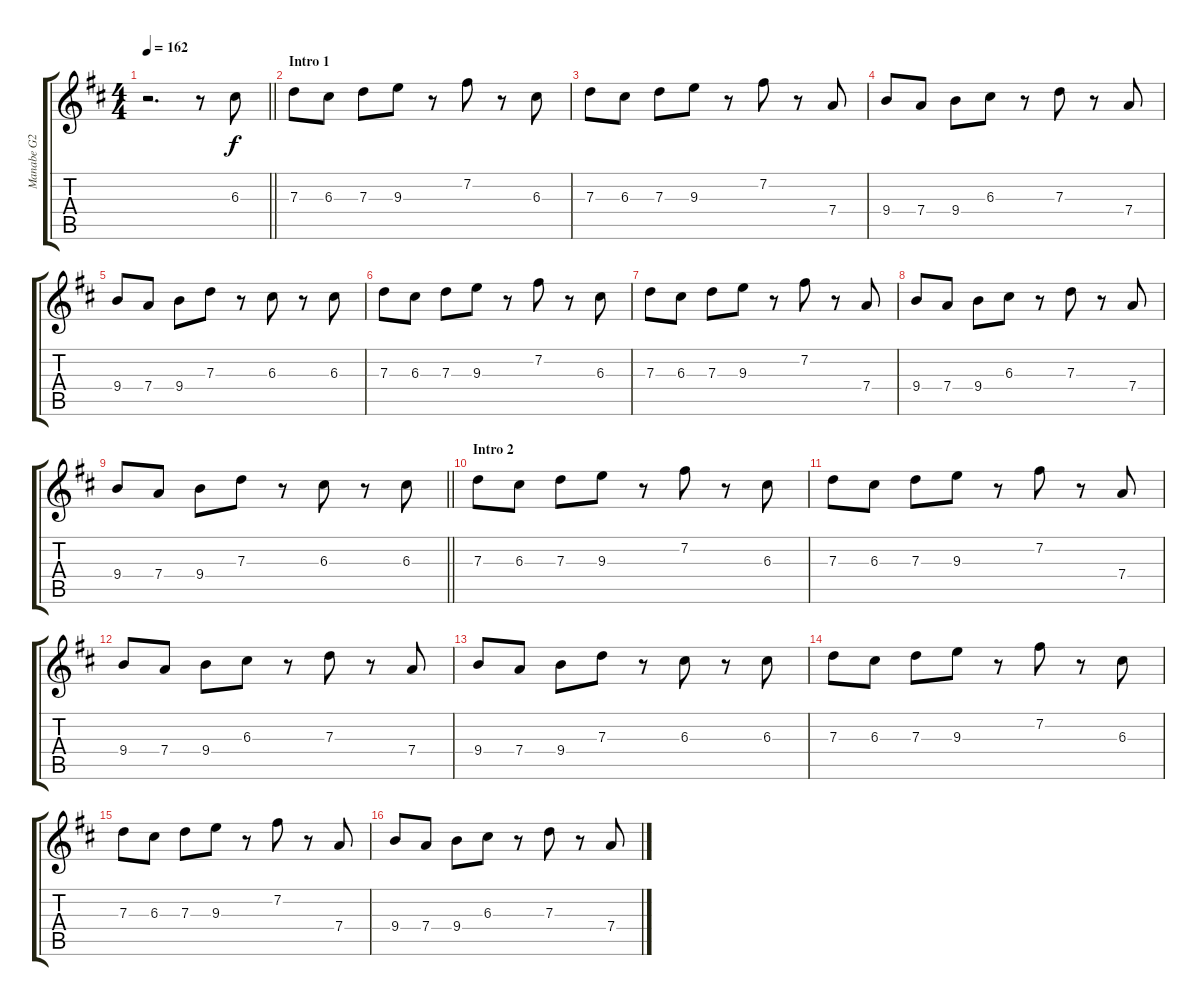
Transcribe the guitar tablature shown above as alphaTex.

\track ("Manabe G2" "Manabe G2") {instrument overdrivenguitar}
\staff {score tabs}
\tuning (E4 B3 G3 D3 A2 E2) {hide}
\ts (4 4)
\tempo 162
\clef g2
\barLineRight lightlight
\ks d
r.2{d dy f instrument overdrivenguitar} r.8 6.3.8 |
\section ("" "Intro 1")
7.3.8 6.3.8 7.3.8 9.3.8 r.8 7.2.8 r.8 6.3.8 |
7.3.8 6.3.8 7.3.8 9.3.8 r.8 7.2.8 r.8 7.4.8 |
9.4.8 7.4.8 9.4.8 6.3.8 r.8 7.3.8 r.8 7.4.8 |
9.4.8 7.4.8 9.4.8 7.3.8 r.8 6.3.8 r.8 6.3.8 |
7.3.8 6.3.8 7.3.8 9.3.8 r.8 7.2.8 r.8 6.3.8 |
7.3.8 6.3.8 7.3.8 9.3.8 r.8 7.2.8 r.8 7.4.8 |
9.4.8 7.4.8 9.4.8 6.3.8 r.8 7.3.8 r.8 7.4.8 |
\barLineRight lightlight
9.4.8 7.4.8 9.4.8 7.3.8 r.8 6.3.8 r.8 6.3.8 |
\section ("" "Intro 2")
7.3.8 6.3.8 7.3.8 9.3.8 r.8 7.2.8 r.8 6.3.8 |
7.3.8 6.3.8 7.3.8 9.3.8 r.8 7.2.8 r.8 7.4.8 |
9.4.8 7.4.8 9.4.8 6.3.8 r.8 7.3.8 r.8 7.4.8 |
9.4.8 7.4.8 9.4.8 7.3.8 r.8 6.3.8 r.8 6.3.8 |
7.3.8 6.3.8 7.3.8 9.3.8 r.8 7.2.8 r.8 6.3.8 |
7.3.8 6.3.8 7.3.8 9.3.8 r.8 7.2.8 r.8 7.4.8 |
9.4.8 7.4.8 9.4.8 6.3.8 r.8 7.3.8 r.8 7.4.8
